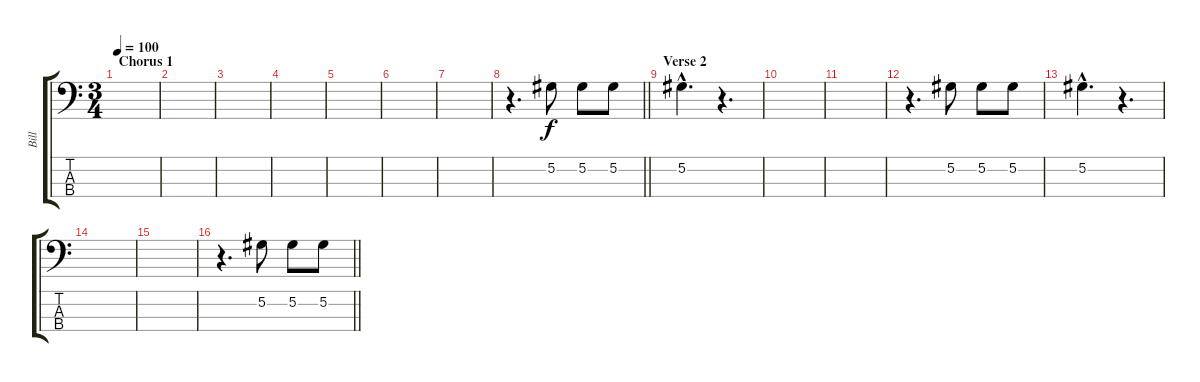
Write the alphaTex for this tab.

\track ("Bill" "Bill") {instrument electricbassfinger}
\staff {score tabs}
\tuning (Ab2 Eb2 Bb1 F1) {hide}
\ts (3 4)
\section ("" "Chorus 1")
\tempo 100
\clef f4
\ks c
|
|
|
|
|
|
|
\barLineRight lightlight
r.4{d} 5.2.8 5.2.8 5.2.8 |
\section ("" "Verse 2")
5.2{hac}.4{d} r.4{d} |
|
|
r.4{d} 5.2.8 5.2.8 5.2.8 |
5.2{hac}.4{d} r.4{d} |
|
|
\barLineRight lightlight
r.4{d} 5.2.8 5.2.8 5.2.8
